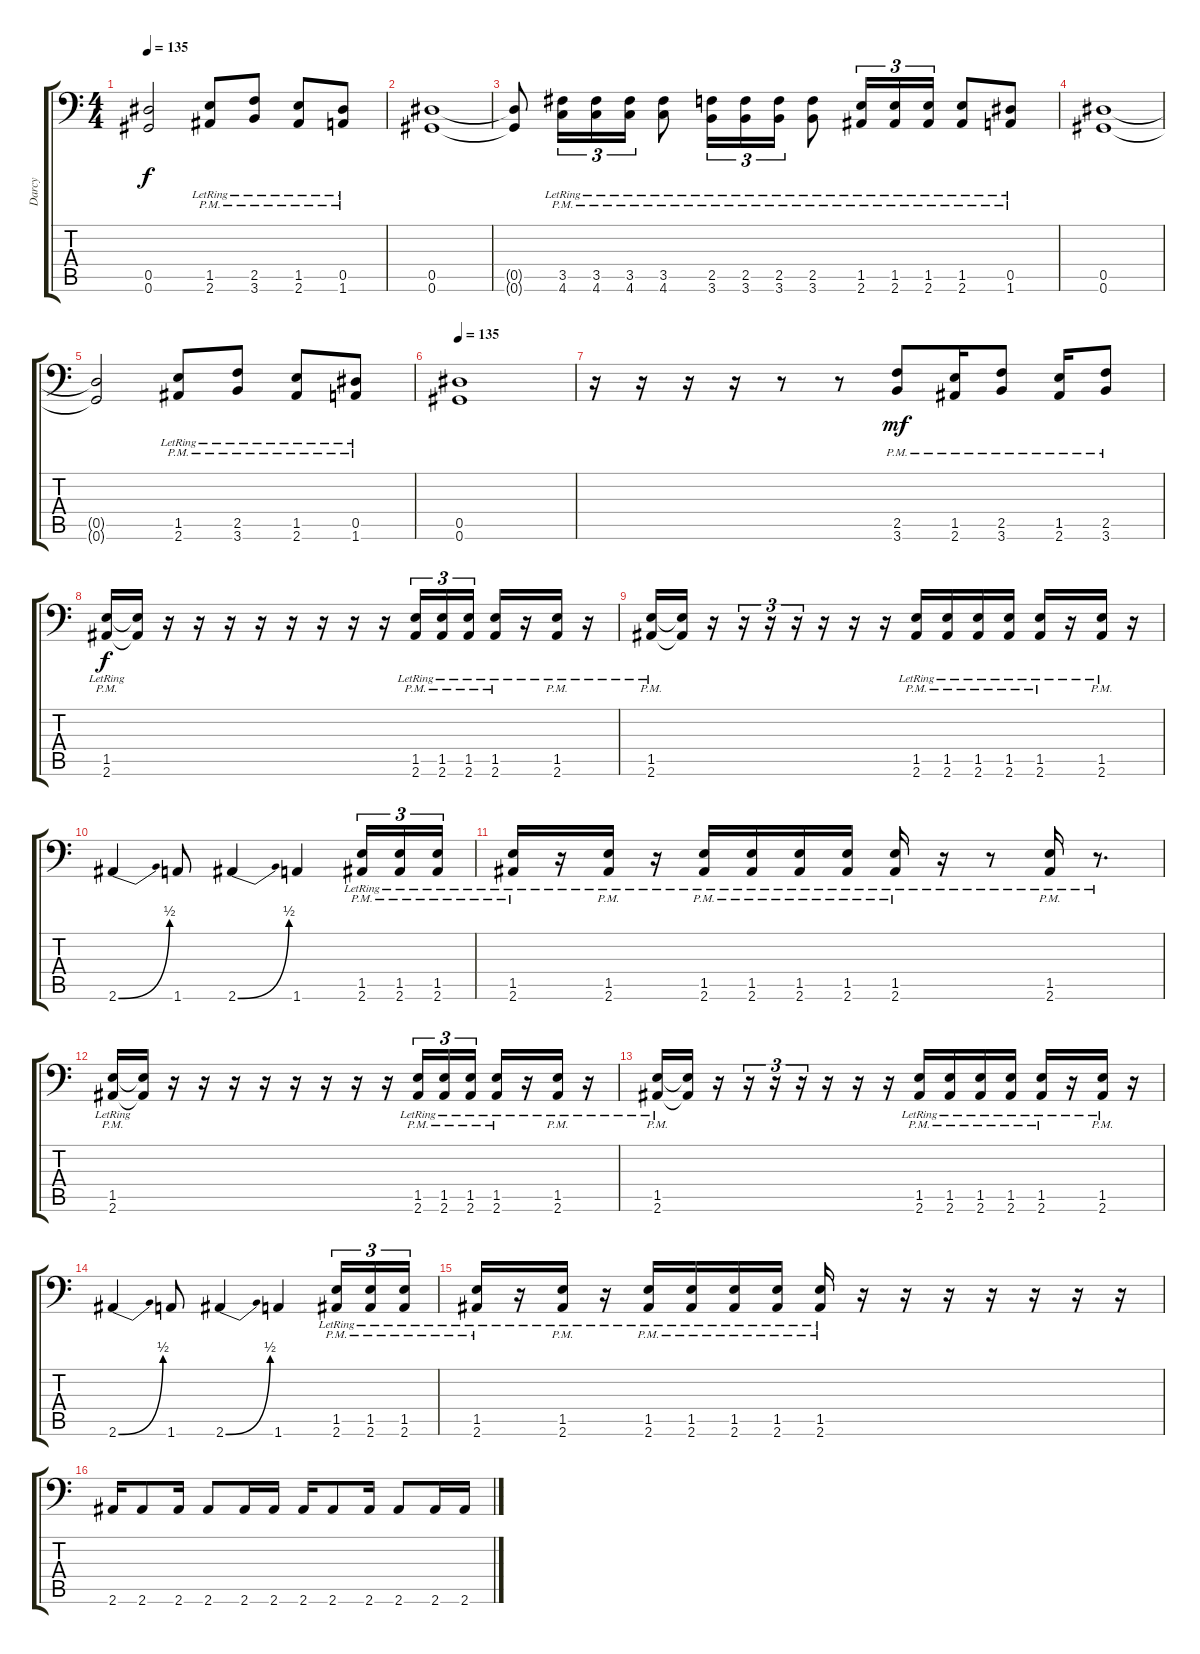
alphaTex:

\track ("Darcy" "Darcy") {instrument distortionguitar}
\staff {score tabs}
\tuning (Bb3 F3 Db3 Ab2 Eb2 Ab1) {hide}
\ts (4 4)
\tempo 135
\clef f4
\ks c
(0.5{t} 0.6{t}).2{dy f} (1.5{pm lr} 2.6{pm lr}).8 (2.5{pm lr} 3.6{pm lr}).8 (1.5{pm lr} 2.6{pm lr}).8 (0.5{pm lr} 1.6{pm lr}).8 |
(0.5 0.6).1 |
(0.5{t} 0.6{t}).8 (3.5{pm lr} 4.6{pm lr}).16{tu (3 2)} (3.5{pm lr} 4.6{pm lr}).16{tu (3 2)} (3.5{pm lr} 4.6{pm lr}).16{tu (3 2)} (3.5{pm lr} 4.6{pm lr}).8 (2.5{pm lr} 3.6{pm lr}).16{tu (3 2)} (2.5{pm lr} 3.6{pm lr}).16{tu (3 2)} (2.5{pm lr} 3.6{pm lr}).16{tu (3 2)} (2.5{pm lr} 3.6{pm lr}).8 (1.5{pm lr} 2.6{pm lr}).16{tu (3 2)} (1.5{pm lr} 2.6{pm lr}).16{tu (3 2)} (1.5{pm lr} 2.6{pm lr}).16{tu (3 2)} (1.5{pm lr} 2.6{pm lr}).8 (0.5{pm lr} 1.6{pm lr}).8 |
(0.5 0.6).1 |
(0.5{t} 0.6{t}).2 (1.5{pm lr} 2.6{pm lr}).8 (2.5{pm lr} 3.6{pm lr}).8 (1.5{pm lr} 2.6{pm lr}).8 (0.5{pm lr} 1.6{pm lr}).8 |
\tempo 135
(0.5 0.6).1 |
r.16 r.16 r.16 r.16 r.8 r.8 (2.5{pm} 3.6{pm}).8{dy mf} (1.5{pm} 2.6{pm}).16 (2.5{pm} 3.6{pm}).8 (1.5{pm} 2.6{pm}).16 (2.5{pm} 3.6{pm}).8 |
(1.5{pm lr} 2.6{pm lr}).16{dy f} (1.5{t} 2.6{t}).16 r.16 r.16 r.16 r.16 r.16 r.16 r.16 r.16 (1.5{pm lr} 2.6{pm lr}).16{tu (3 2)} (1.5{pm lr} 2.6{pm lr}).16{tu (3 2)} (1.5{pm lr} 2.6{pm lr}).16{tu (3 2)} (1.5{pm lr} 2.6{pm lr}).16 r.16 (1.5{pm lr} 2.6{pm lr}).16 r.16 |
(1.5{pm lr} 2.6{pm lr}).16 (1.5{t} 2.6{t}).16 r.16 r.16{tu (3 2)} r.16{tu (3 2)} r.16{tu (3 2)} r.16 r.16 r.16 (1.5{pm lr} 2.6{pm lr}).16 (1.5{pm lr} 2.6{pm lr}).16 (1.5{pm lr} 2.6{pm lr}).16 (1.5{pm lr} 2.6{pm lr}).16 (1.5{pm lr} 2.6{pm lr}).16 r.16 (1.5{pm lr} 2.6{pm lr}).16 r.16 |
2.6{be (bend 0 0 60 2)}.4 1.6.8 2.6{be (bend 0 0 60 2)}.4 1.6.4 (1.5{pm lr} 2.6{pm lr}).16{tu (3 2)} (1.5{pm lr} 2.6{pm lr}).16{tu (3 2)} (1.5{pm lr} 2.6{pm lr}).16{tu (3 2)} |
(1.5{pm lr} 2.6{pm lr}).16 r.16 (1.5{pm lr} 2.6{pm lr}).16 r.16 (1.5{pm lr} 2.6{pm lr}).16 (1.5{pm lr} 2.6{pm lr}).16 (1.5{pm lr} 2.6{pm lr}).16 (1.5{pm lr} 2.6{pm lr}).16 (1.5{pm lr} 2.6{pm lr}).16 r.16 r.8 (1.5{pm lr} 2.6{pm lr}).16 r.8{d} |
(1.5{pm lr} 2.6{pm lr}).16 (1.5{t} 2.6{t}).16 r.16 r.16 r.16 r.16 r.16 r.16 r.16 r.16 (1.5{pm lr} 2.6{pm lr}).16{tu (3 2)} (1.5{pm lr} 2.6{pm lr}).16{tu (3 2)} (1.5{pm lr} 2.6{pm lr}).16{tu (3 2)} (1.5{pm lr} 2.6{pm lr}).16 r.16 (1.5{pm lr} 2.6{pm lr}).16 r.16 |
(1.5{pm lr} 2.6{pm lr}).16 (1.5{t} 2.6{t}).16 r.16 r.16{tu (3 2)} r.16{tu (3 2)} r.16{tu (3 2)} r.16 r.16 r.16 (1.5{pm lr} 2.6{pm lr}).16 (1.5{pm lr} 2.6{pm lr}).16 (1.5{pm lr} 2.6{pm lr}).16 (1.5{pm lr} 2.6{pm lr}).16 (1.5{pm lr} 2.6{pm lr}).16 r.16 (1.5{pm lr} 2.6{pm lr}).16 r.16 |
2.6{be (bend 0 0 60 2)}.4 1.6.8 2.6{be (bend 0 0 60 2)}.4 1.6.4 (1.5{pm lr} 2.6{pm lr}).16{tu (3 2)} (1.5{pm lr} 2.6{pm lr}).16{tu (3 2)} (1.5{pm lr} 2.6{pm lr}).16{tu (3 2)} |
(1.5{pm lr} 2.6{pm lr}).16 r.16 (1.5{pm lr} 2.6{pm lr}).16 r.16 (1.5{pm lr} 2.6{pm lr}).16 (1.5{pm lr} 2.6{pm lr}).16 (1.5{pm lr} 2.6{pm lr}).16 (1.5{pm lr} 2.6{pm lr}).16 (1.5{pm lr} 2.6{pm lr}).16 r.16 r.16 r.16 r.16 r.16 r.16 r.16 |
2.6.16 2.6.8 2.6.16 2.6.8 2.6.16 2.6.16 2.6.16 2.6.8 2.6.16 2.6.8 2.6.16 2.6.16
